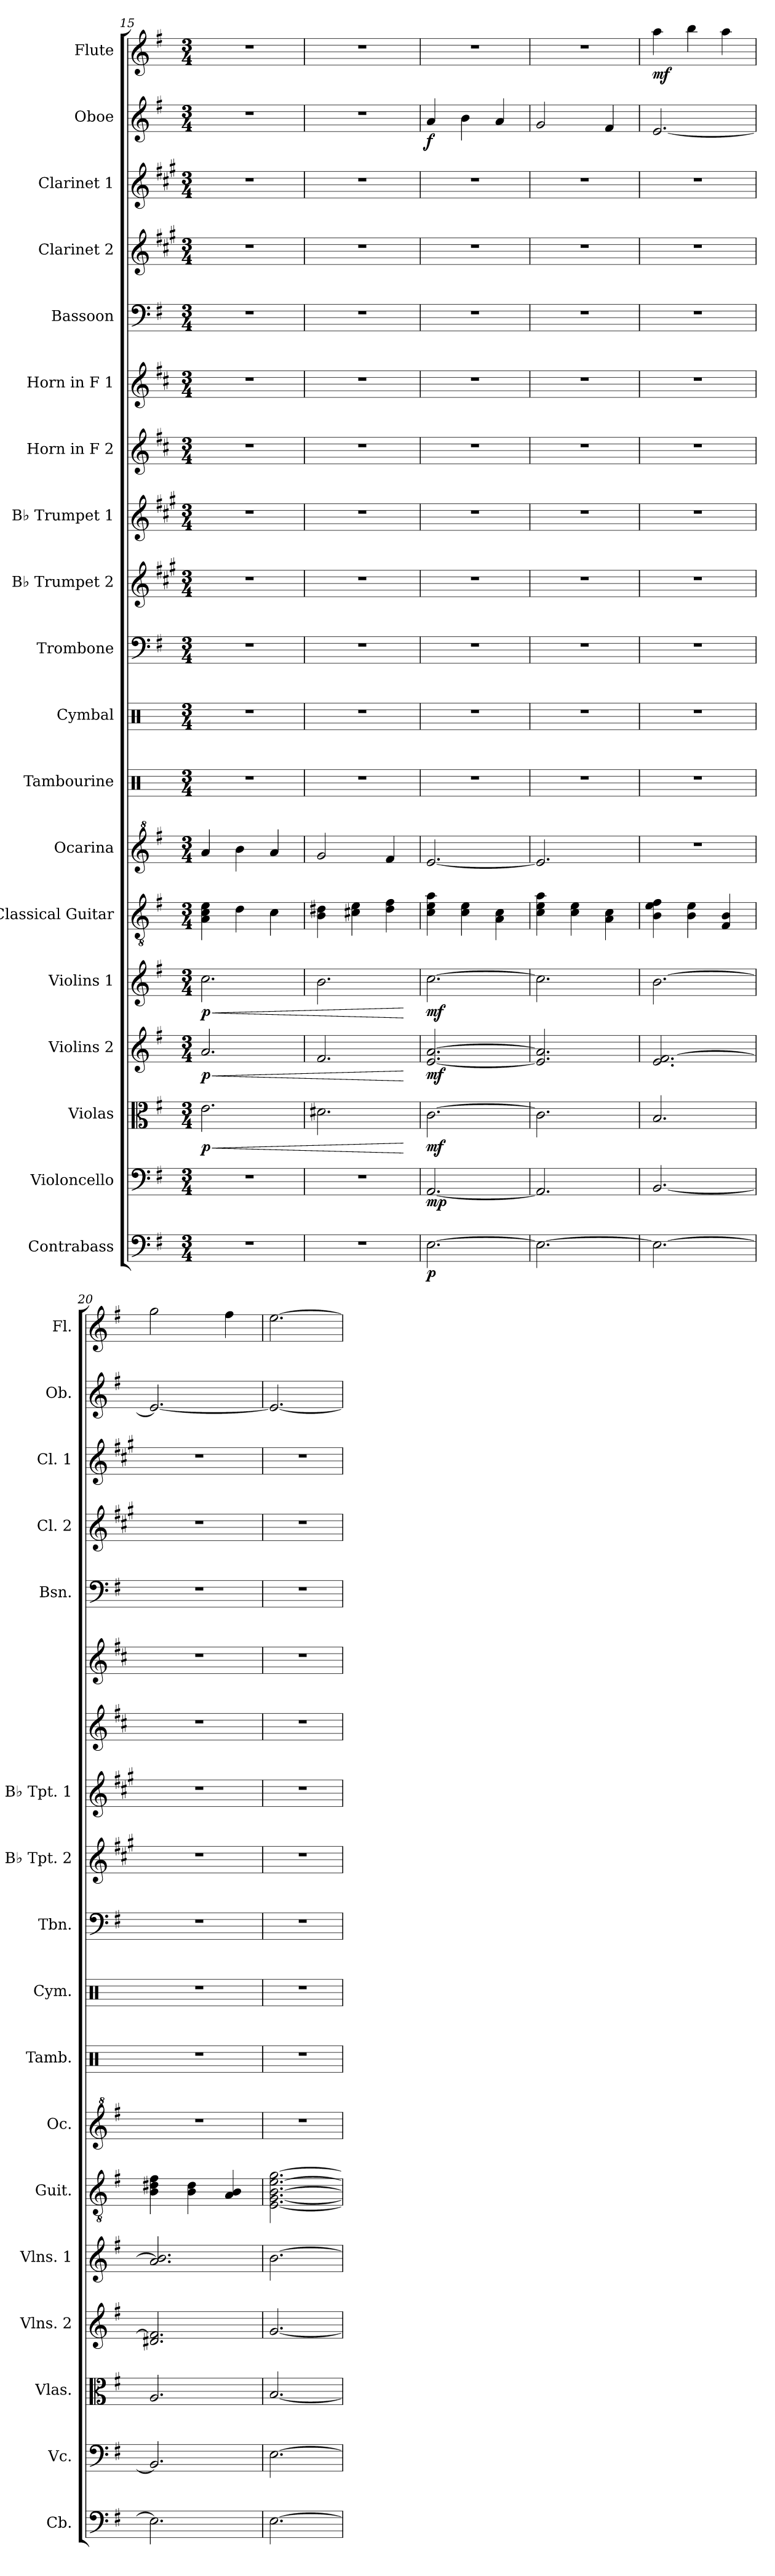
**kern	**dynam	**kern	**dynam	**kern	**dynam	**kern	**dynam	**kern	**dynam	**kern	**kern	**kern	**kern	**kern	**kern	**kern	**kern	**kern	**kern	**kern	**kern	**kern	**dynam	**kern	**dynam
*part19	*part19	*part18	*part18	*part17	*part17	*part16	*part16	*part15	*part15	*part14	*part13	*part12	*part11	*part10	*part9	*part8	*part7	*part6	*part5	*part4	*part3	*part2	*part2	*part1	*part1
*staff19	*staff19	*staff18	*staff18	*staff17	*staff17	*staff16	*staff16	*staff15	*staff15	*staff14	*staff13	*staff12	*staff11	*staff10	*staff9	*staff8	*staff7	*staff6	*staff5	*staff4	*staff3	*staff2	*staff2	*staff1	*staff1
*I"Contrabass	*	*I"Violoncello	*	*I"Violas	*	*I"Violins 2	*	*I"Violins 1	*	*I"Classical Guitar	*I"Ocarina	*I"Tambourine	*I"Cymbal	*I"Trombone	*I"B♭ Trumpet 2	*I"B♭ Trumpet 1	*I"Horn in F 2	*I"Horn in F 1	*I"Bassoon	*I"Clarinet 2	*I"Clarinet 1	*I"Oboe	*	*I"Flute	*
*I'Cb.	*	*I'Vc.	*	*I'Vlas.	*	*I'Vlns. 2	*	*I'Vlns. 1	*	*I'Guit.	*I'Oc.	*I'Tamb.	*I'Cym.	*I'Tbn.	*I'B♭ Tpt. 2	*I'B♭ Tpt. 1	*	*	*I'Bsn.	*I'Cl. 2	*I'Cl. 1	*I'Ob.	*	*I'Fl.	*
*clefF4	*	*clefF4	*	*clefC3	*	*clefG2	*	*clefG2	*	*clefGv2	*clefG^2	*clefX	*clefX	*clefF4	*clefG2	*clefG2	*clefG2	*clefG2	*clefF4	*clefG2	*clefG2	*clefG2	*	*clefG2	*
*ITrd7c12	*	*	*	*	*	*	*	*	*	*	*	*	*	*	*ITrd1c2	*ITrd1c2	*ITrd4c7	*ITrd4c7	*	*ITrd1c2	*ITrd1c2	*	*	*	*
*k[f#]	*	*k[f#]	*	*k[f#]	*	*k[f#]	*	*k[f#]	*	*k[f#]	*k[f#]	*k[]	*k[]	*k[f#]	*k[f#]	*k[f#]	*k[f#]	*k[f#]	*k[f#]	*k[f#]	*k[f#]	*k[f#]	*	*k[f#]	*
*M3/4	*	*M3/4	*	*M3/4	*	*M3/4	*	*M3/4	*	*M3/4	*M3/4	*M3/4	*M3/4	*M3/4	*M3/4	*M3/4	*M3/4	*M3/4	*M3/4	*M3/4	*M3/4	*M3/4	*	*M3/4	*
=15	=15	=15	=15	=15	=15	=15	=15	=15	=15	=15	=15	=15	=15	=15	=15	=15	=15	=15	=15	=15	=15	=15	=15	=15	=15
!	!	!	!	!	!LO:HP:b	!	!LO:HP:b	!	!LO:HP:b	!	!	!	!	!	!	!	!	!	!	!	!	!	!	!	!
!	!	!	!	!	!LO:DY:n=1:b	!	!LO:DY:n=1:b	!	!LO:DY:n=1:b	!	!	!	!	!	!	!	!	!	!	!	!	!	!	!	!
2.r	.	2.r	.	2.e\	< p	2.a/	< p	2.cc\	< p	4A\ 4c\ 4e\	4aa/	2.r	2.r	2.r	2.r	2.r	2.r	2.r	2.r	2.r	2.r	2.r	.	2.r	.
.	.	.	.	.	.	.	.	.	.	4d\	4bb\	.	.	.	.	.	.	.	.	.	.	.	.	.	.
.	.	.	.	.	.	.	.	.	.	4c\	4aa/	.	.	.	.	.	.	.	.	.	.	.	.	.	.
=16	=16	=16	=16	=16	=16	=16	=16	=16	=16	=16	=16	=16	=16	=16	=16	=16	=16	=16	=16	=16	=16	=16	=16	=16	=16
2.r	.	2.r	.	2.d#X\	.	2.f#/	.	2.b\	.	4B\ 4d#X\	2gg/	2.r	2.r	2.r	2.r	2.r	2.r	2.r	2.r	2.r	2.r	2.r	.	2.r	.
.	.	.	.	.	.	.	.	.	.	4c#X\ 4e\	.	.	.	.	.	.	.	.	.	.	.	.	.	.	.
.	.	.	.	.	.	.	.	.	.	4d#\ 4f#\	4ff#/	.	.	.	.	.	.	.	.	.	.	.	.	.	.
.	.	.	.	.	[	.	[	.	[	.	.	.	.	.	.	.	.	.	.	.	.	.	.	.	.
=17	=17	=17	=17	=17	=17	=17	=17	=17	=17	=17	=17	=17	=17	=17	=17	=17	=17	=17	=17	=17	=17	=17	=17	=17	=17
!	!LO:DY:b	!	!LO:DY:b	!	!LO:DY:b	!	!LO:DY:b	!	!LO:DY:b	!	!	!	!	!	!	!	!	!	!	!	!	!	!LO:DY:b	!	!
[2.EE\	p	[2.AA/	mp	[2.c\	mf	[2.e/ [2.a/	mf	[2.cc\	mf	4c\ 4e\ 4a\	[2.ee/	2.r	2.r	2.r	2.r	2.r	2.r	2.r	2.r	2.r	2.r	4a/	f	2.r	.
.	.	.	.	.	.	.	.	.	.	4c\ 4e\	.	.	.	.	.	.	.	.	.	.	.	4b\	.	.	.
.	.	.	.	.	.	.	.	.	.	4A\ 4c\	.	.	.	.	.	.	.	.	.	.	.	4a/	.	.	.
=18	=18	=18	=18	=18	=18	=18	=18	=18	=18	=18	=18	=18	=18	=18	=18	=18	=18	=18	=18	=18	=18	=18	=18	=18	=18
2.EE\_	.	2.AA/]	.	2.c\]	.	2.e/] 2.a/]	.	2.cc\]	.	4c\ 4e\ 4a\	2.ee/]	2.r	2.r	2.r	2.r	2.r	2.r	2.r	2.r	2.r	2.r	2g/	.	2.r	.
.	.	.	.	.	.	.	.	.	.	4c\ 4e\	.	.	.	.	.	.	.	.	.	.	.	.	.	.	.
.	.	.	.	.	.	.	.	.	.	4A\ 4c\	.	.	.	.	.	.	.	.	.	.	.	4f#/	.	.	.
!!LO:PB:g=z
=19	=19	=19	=19	=19	=19	=19	=19	=19	=19	=19	=19	=19	=19	=19	=19	=19	=19	=19	=19	=19	=19	=19	=19	=19	=19
!	!	!	!	!	!	!	!	!	!	!	!	!	!	!	!	!	!	!	!	!	!	!	!	!	!LO:DY:b
2.EE\_	.	[2.BB/	.	2.B/	.	2.e/ [2.f#/	.	[2.b\	.	4B\ 4e\ 4f#\	2.r	2.r	2.r	2.r	2.r	2.r	2.r	2.r	2.r	2.r	2.r	[2.e/	.	4aa\	mf
.	.	.	.	.	.	.	.	.	.	4B\ 4e\	.	.	.	.	.	.	.	.	.	.	.	.	.	4bb\	.
.	.	.	.	.	.	.	.	.	.	4F#/ 4B/	.	.	.	.	.	.	.	.	.	.	.	.	.	4aa\	.
=20	=20	=20	=20	=20	=20	=20	=20	=20	=20	=20	=20	=20	=20	=20	=20	=20	=20	=20	=20	=20	=20	=20	=20	=20	=20
2.EE\]	.	2.BB/]	.	2.A/	.	2.d#X/ 2.f#/]	.	2.a/ 2.b/]	.	4B\ 4d#X\ 4f#\	2.r	2.r	2.r	2.r	2.r	2.r	2.r	2.r	2.r	2.r	2.r	2.e/_	.	2gg\	.
.	.	.	.	.	.	.	.	.	.	4B\ 4d#\	.	.	.	.	.	.	.	.	.	.	.	.	.	.	.
.	.	.	.	.	.	.	.	.	.	4A/ 4B/	.	.	.	.	.	.	.	.	.	.	.	.	.	4ff#\	.
=21	=21	=21	=21	=21	=21	=21	=21	=21	=21	=21	=21	=21	=21	=21	=21	=21	=21	=21	=21	=21	=21	=21	=21	=21	=21
[2.EE\	.	[2.E\	.	[2.B/	.	[2.g/	.	[2.b\	.	[2.E\ [2.G\ [2.B\ [2.e\ [2.g\	2.r	2.r	2.r	2.r	2.r	2.r	2.r	2.r	2.r	2.r	2.r	2.e/_	.	[2.ee\	.
=	=	=	=	=	=	=	=	=	=	=	=	=	=	=	=	=	=	=	=	=	=	=	=	=	=
*-	*-	*-	*-	*-	*-	*-	*-	*-	*-	*-	*-	*-	*-	*-	*-	*-	*-	*-	*-	*-	*-	*-	*-	*-	*-
